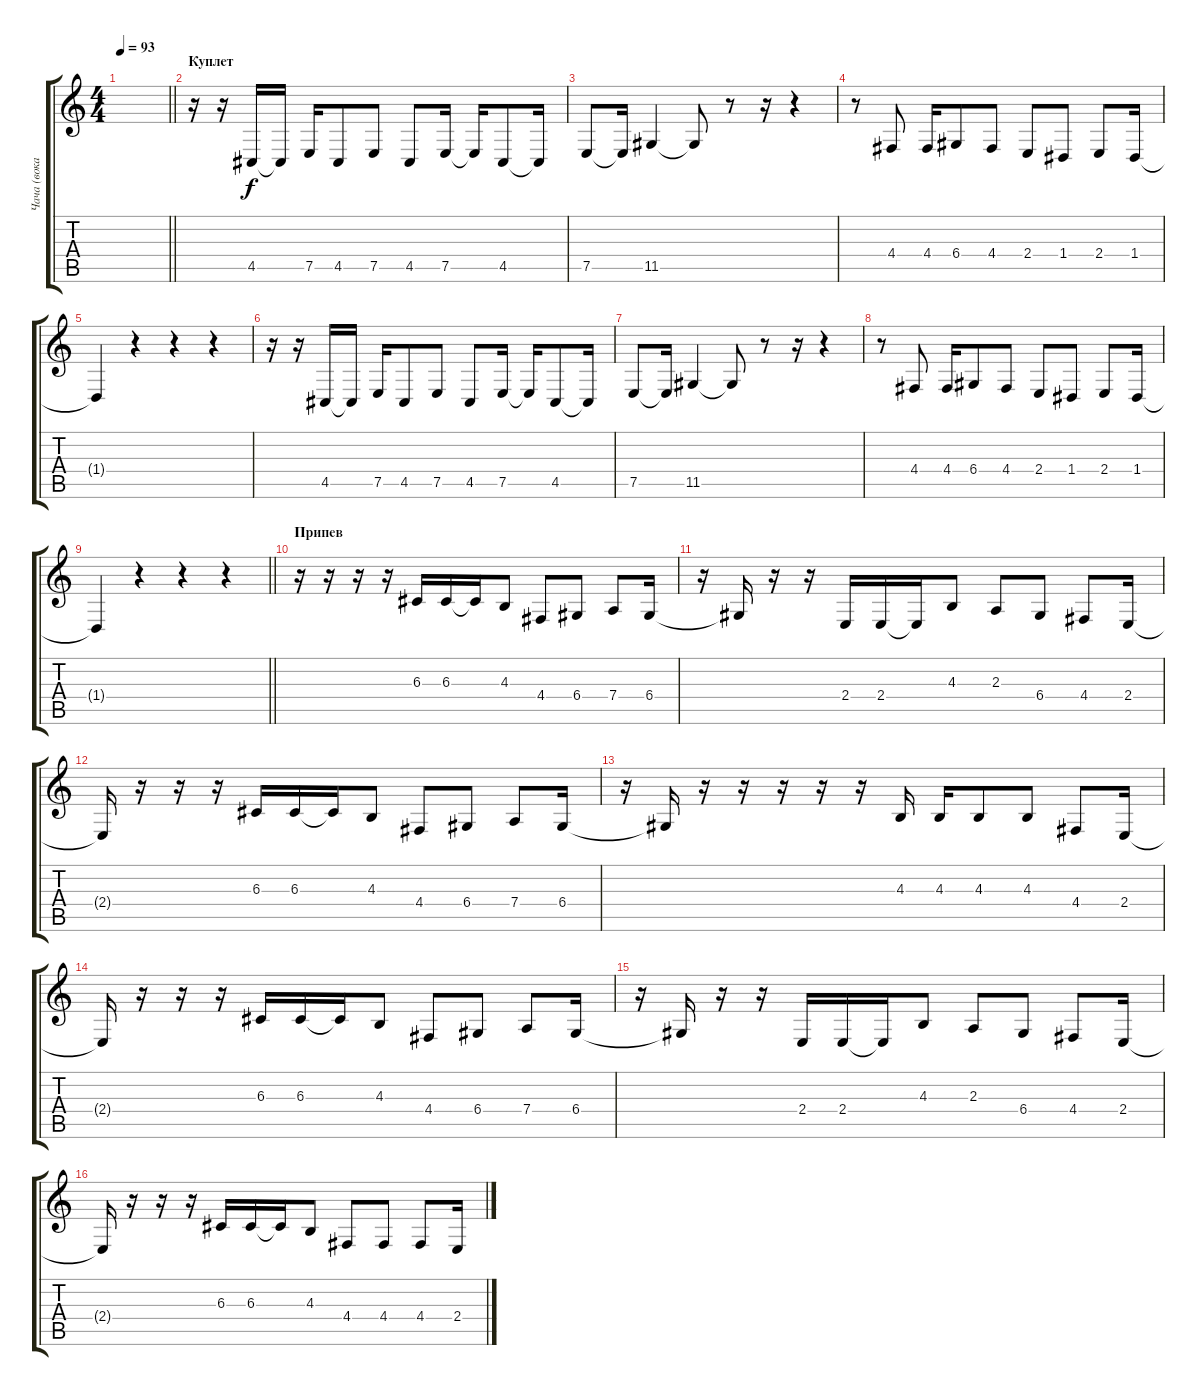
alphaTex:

\track ("Чача (вокал)" "Чача (вока") {instrument baritonesax}
\staff {score tabs}
\tuning (E4 B3 G3 D3 A2 E2) {hide}
\ts (4 4)
\tempo 93
\clef g2
\barLineRight lightlight
\ks c
|
\section ("" "Куплет")
r.16 r.16 4.5.16 4.5{t}.16 7.5.16 4.5.8 7.5.8 4.5.8 7.5.16 7.5{t}.16 4.5.8 4.5{t}.16 |
7.5.8 7.5{t}.16 11.5.4 11.5{t}.8 r.8 r.16 r.4 |
r.8 4.4.8 4.4.16 6.4.8 4.4.8 2.4.8 1.4.8 2.4.8 1.4.16 |
1.4{t}.4 r.4 r.4 r.4 |
r.16 r.16 4.5.16 4.5{t}.16 7.5.16 4.5.8 7.5.8 4.5.8 7.5.16 7.5{t}.16 4.5.8 4.5{t}.16 |
7.5.8 7.5{t}.16 11.5.4 11.5{t}.8 r.8 r.16 r.4 |
r.8 4.4.8 4.4.16 6.4.8 4.4.8 2.4.8 1.4.8 2.4.8 1.4.16 |
\barLineRight lightlight
1.4{t}.4 r.4 r.4 r.4 |
\section ("" "Припев")
r.16 r.16 r.16 r.16 6.3.16 6.3.16 6.3{t}.16 4.3.8 4.4.8 6.4.8 7.4.8 6.4.16 |
r.16 6.4{t}.16 r.16 r.16 2.4.16 2.4.16 2.4{t}.16 4.3.8 2.3.8 6.4.8 4.4.8 2.4.16 |
2.4{t}.16 r.16 r.16 r.16 6.3.16 6.3.16 6.3{t}.16 4.3.8 4.4.8 6.4.8 7.4.8 6.4.16 |
r.16 6.4{t}.16 r.16 r.16 r.16 r.16 r.16 4.3.16 4.3.16 4.3.8 4.3.8 4.4.8 2.4.16 |
2.4{t}.16 r.16 r.16 r.16 6.3.16 6.3.16 6.3{t}.16 4.3.8 4.4.8 6.4.8 7.4.8 6.4.16 |
r.16 6.4{t}.16 r.16 r.16 2.4.16 2.4.16 2.4{t}.16 4.3.8 2.3.8 6.4.8 4.4.8 2.4.16 |
2.4{t}.16 r.16 r.16 r.16 6.3.16 6.3.16 6.3{t}.16 4.3.8 4.4.8 4.4.8 4.4.8 2.4.16
